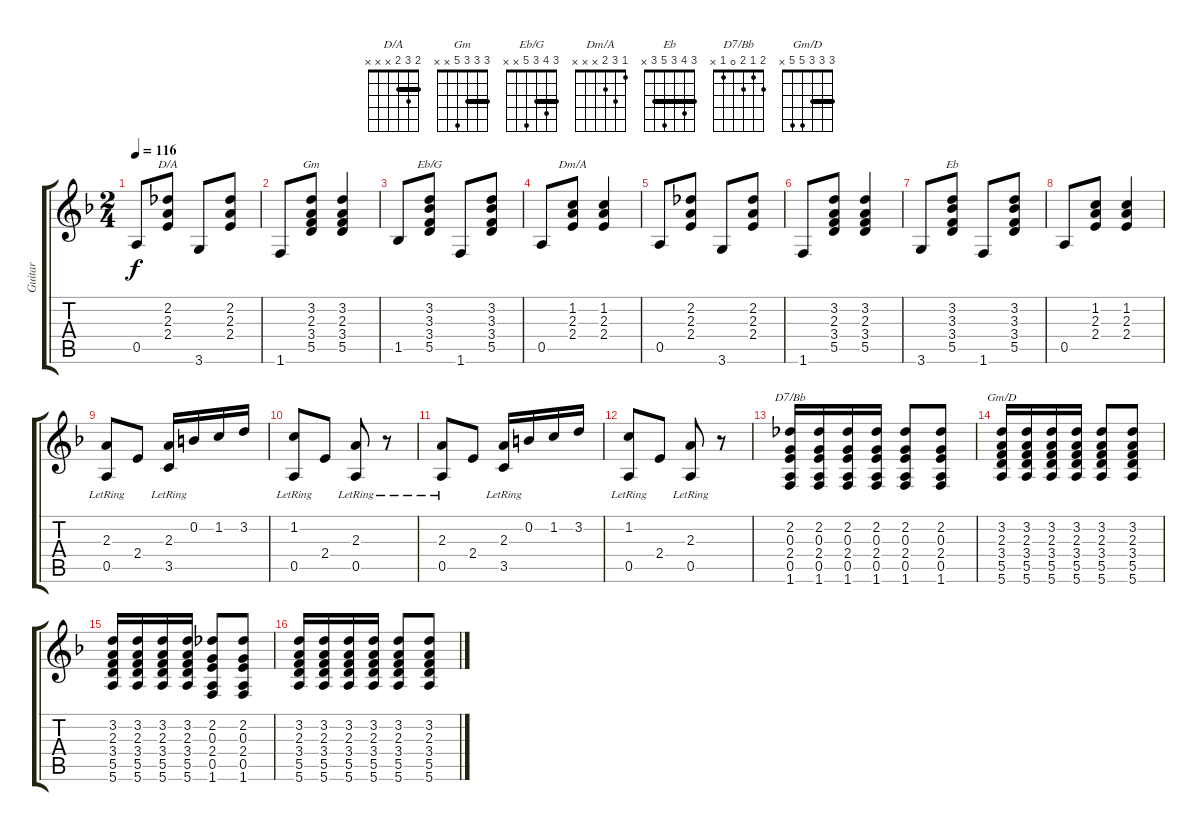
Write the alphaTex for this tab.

\track ("Guitar" "Guitar") {instrument acousticguitarnylon}
\staff {score tabs}
\tuning (E4 B3 G3 D3 A2 E2) {hide}
\chord ("D/A" 2 3 2 x x x) {barre 2}
\chord ("Gm" 3 3 3 5 x x) {barre 3}
\chord ("Eb/G" 3 4 3 5 x x) {barre 3}
\chord ("Dm/A" 1 3 2 x x x)
\chord ("Eb" 3 4 3 5 3 x) {barre 3}
\chord ("D7/Bb" 2 1 2 0 1 x)
\chord ("Gm/D" 3 3 3 5 5 x) {barre 3}
\ts (2 4)
\tempo 116
\clef g2
\ks dminor
0.5.8{dy f} (2.2 2.3 2.4).8{ch "D/A"} 3.6.8 (2.2 2.3 2.4).8 |
1.6.8 (3.2 2.3 3.4 5.5).8{ch "Gm"} (3.2 2.3 3.4 5.5).4 |
1.5.8 (3.2 3.3 3.4 5.5).8{ch "Eb/G"} 1.6.8 (3.2 3.3 3.4 5.5).8 |
0.5.8 (1.2 2.3 2.4).8{ch "Dm/A"} (1.2 2.3 2.4).4 |
0.5.8 (2.2 2.3 2.4).8 3.6.8 (2.2 2.3 2.4).8 |
1.6.8 (3.2 2.3 3.4 5.5).8 (3.2 2.3 3.4 5.5).4 |
3.6.8 (3.2 3.3 3.4 5.5).8{ch "Eb"} 1.6.8 (3.2 3.3 3.4 5.5).8 |
0.5.8 (1.2 2.3 2.4).8 (1.2 2.3 2.4).4 |
(2.3 0.5{lr}).8 2.4.8 (2.3 3.5{lr}).16 0.2.16 1.2.16 3.2.16 |
(1.2 0.5{lr}).8 2.4.8 (2.3 0.5{lr}).8 r.8 |
(2.3 0.5{lr}).8 2.4.8 (2.3 3.5{lr}).16 0.2.16 1.2.16 3.2.16 |
(1.2 0.5{lr}).8 2.4.8 (2.3 0.5{lr}).8 r.8 |
(2.2 0.3 2.4 0.5 1.6).16{ch "D7/Bb"} (2.2 0.3 2.4 0.5 1.6).16 (2.2 0.3 2.4 0.5 1.6).16 (2.2 0.3 2.4 0.5 1.6).16 (2.2 0.3 2.4 0.5 1.6).8 (2.2 0.3 2.4 0.5 1.6).8 |
(3.2 2.3 3.4 5.5 5.6).16{ch "Gm/D"} (3.2 2.3 3.4 5.5 5.6).16 (3.2 2.3 3.4 5.5 5.6).16 (3.2 2.3 3.4 5.5 5.6).16 (3.2 2.3 3.4 5.5 5.6).8 (3.2 2.3 3.4 5.5 5.6).8 |
(3.2 2.3 3.4 5.5 5.6).16 (3.2 2.3 3.4 5.5 5.6).16 (3.2 2.3 3.4 5.5 5.6).16 (3.2 2.3 3.4 5.5 5.6).16 (2.2 0.3 2.4 0.5 1.6).8 (2.2 0.3 2.4 0.5 1.6).8 |
(3.2 2.3 3.4 5.5 5.6).16 (3.2 2.3 3.4 5.5 5.6).16 (3.2 2.3 3.4 5.5 5.6).16 (3.2 2.3 3.4 5.5 5.6).16 (3.2 2.3 3.4 5.5 5.6).8 (3.2 2.3 3.4 5.5 5.6).8
